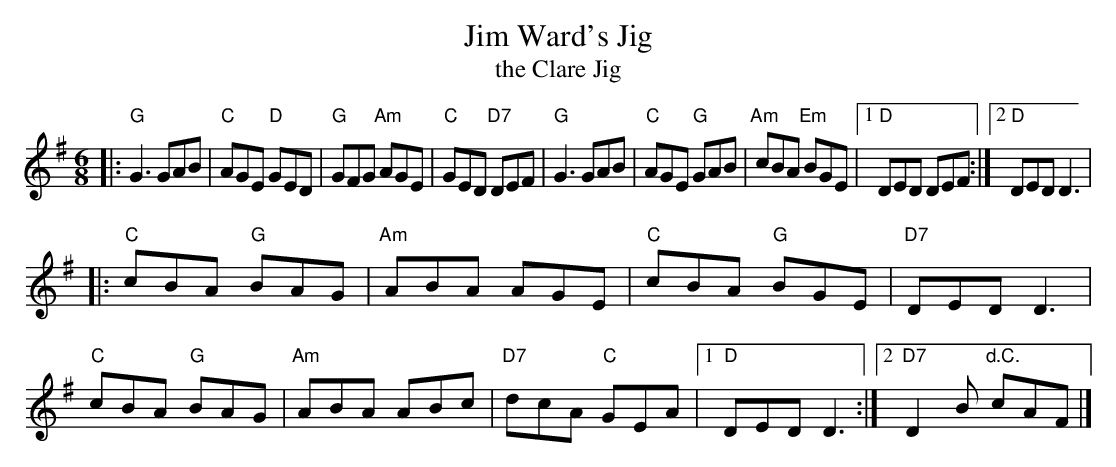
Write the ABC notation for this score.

X:1
T: Jim Ward's Jig
T: the Clare Jig
M: 6/8
L: 1/8
K: G
|: "G"G3     GAB | "C"AGE "D"GED | "G"GFG "Am"AGE |  "C"GED "D7"DEF \
|  "G"G3     GAB | "C"AGE "G"GAB |"Am"cBA "Em"BGE |1 "D"DED  DEF :|2 "D"DED D3 |
|: "C"cBA "G"BAG |"Am"ABA    AGE | "C"cBA  "G"BGE |  "D7"DED D3 \
|  "C"cBA "G"BAG |"Am"ABA    ABc |"D7"dcA  "C"GEA |1 "D"DED  D3 :|2 "D7"D2B "d.C."cAF |]
